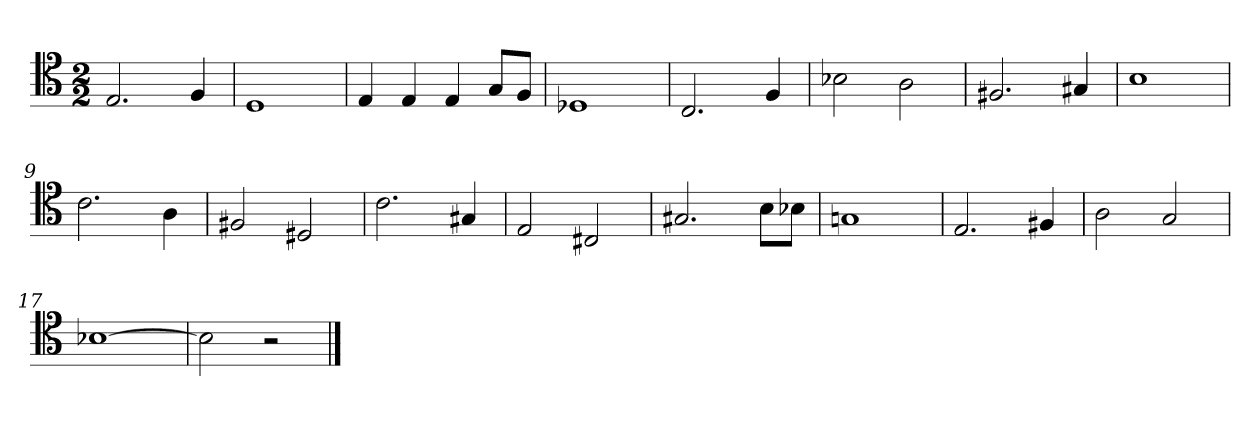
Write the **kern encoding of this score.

**kern
*part1
*staff1
*clefC4
*k[]
*M2/2
=1
2.E/
4F/
=2
1D
=3
4E/
4E/
4E/
8G/L
8F/J
=4
1D-X
=5
2.C/
4F/
=6
2B-X\
2A\
=7
2.F#X/
4G#X/
=8
1B
=9
2.c\
4A\
=10
2F#X/
2D#X/
=11
2.c\
4G#X/
=12
2E/
2C#X/
=13
2.G#X/
8B\L
8B-X\J
=14
1Gn
=15
2.E/
4F#X/
=16
2A\
2G/
=17
[1B-X
=18
2B-\]
2r
==
*-
